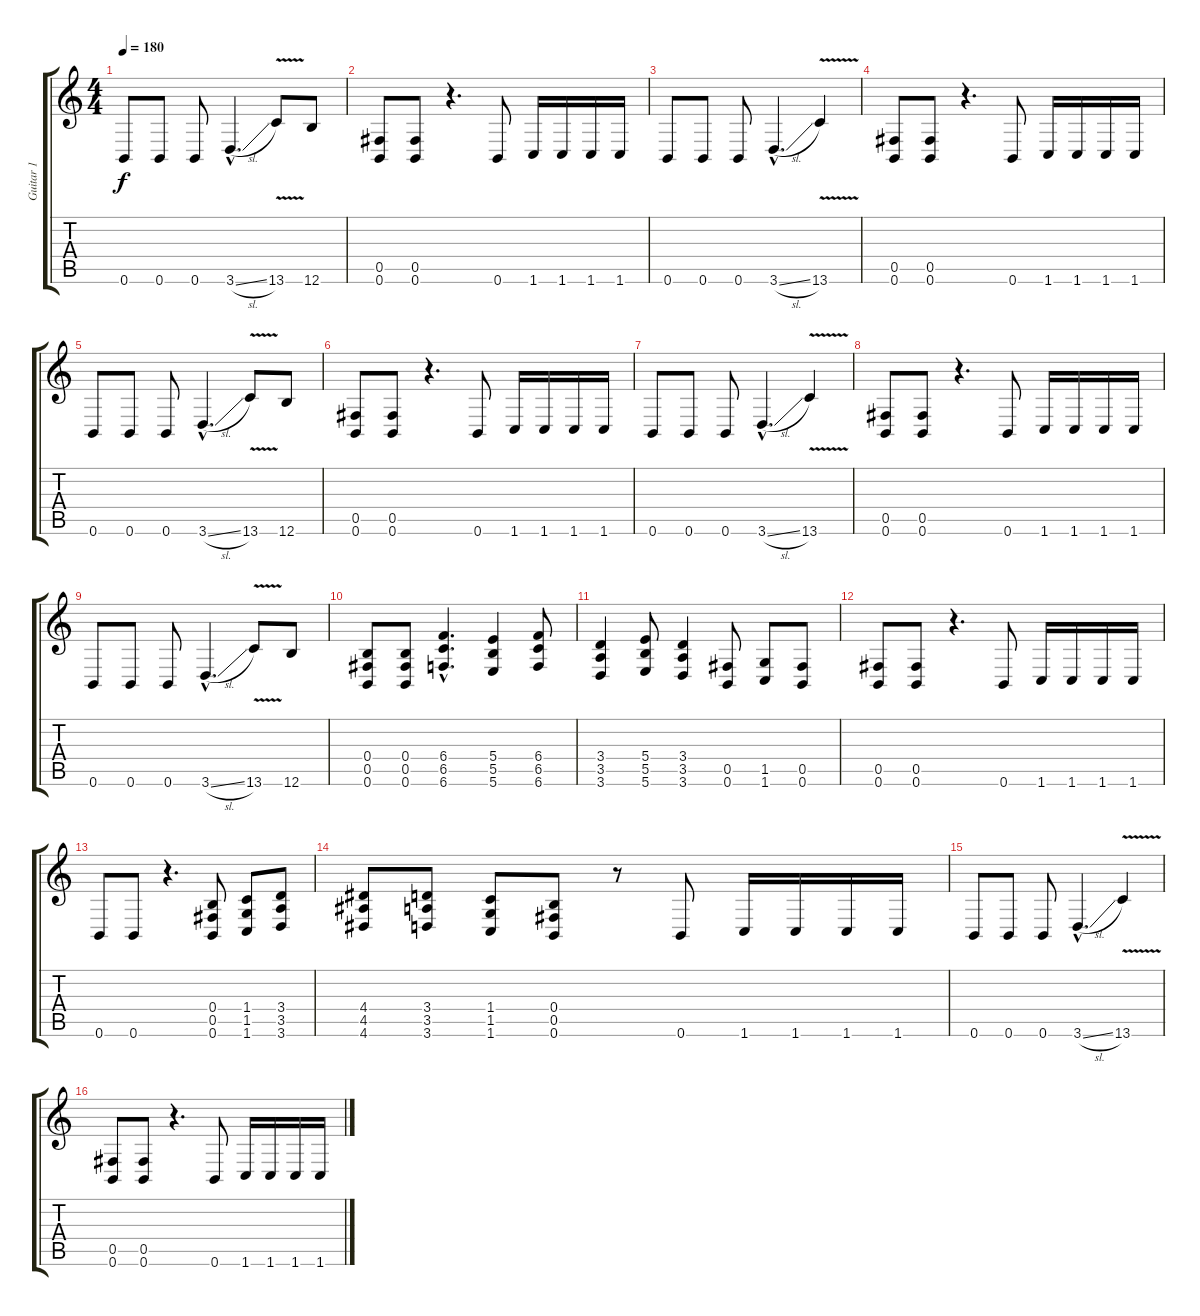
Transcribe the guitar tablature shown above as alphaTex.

\track ("Guitar 1" "Guitar 1") {instrument distortionguitar}
\staff {score tabs}
\tuning (Db4 Ab3 E3 B2 Gb2 B1) {hide}
\ts (4 4)
\tempo 180
\clef g2
\ks c
0.6.8{dy f} 0.6.8 0.6.8 3.6{sl hac}.4{d} 13.6{v}.8 12.6.8 |
(0.5 0.6).8 (0.5 0.6).8 r.4{d} 0.6.8 1.6.16 1.6.16 1.6.16 1.6.16 |
0.6.8 0.6.8 0.6.8 3.6{sl hac}.4{d} 13.6{v}.4 |
(0.5 0.6).8 (0.5 0.6).8 r.4{d} 0.6.8 1.6.16 1.6.16 1.6.16 1.6.16 |
0.6.8 0.6.8 0.6.8 3.6{sl hac}.4{d} 13.6{v}.8 12.6.8 |
(0.5 0.6).8 (0.5 0.6).8 r.4{d} 0.6.8 1.6.16 1.6.16 1.6.16 1.6.16 |
0.6.8 0.6.8 0.6.8 3.6{sl hac}.4{d} 13.6{v}.4 |
(0.5 0.6).8 (0.5 0.6).8 r.4{d} 0.6.8 1.6.16 1.6.16 1.6.16 1.6.16 |
0.6.8 0.6.8 0.6.8 3.6{sl hac}.4{d} 13.6{v}.8 12.6.8 |
(0.4 0.5 0.6).8 (0.4 0.5 0.6).8 (6.4{hac} 6.5{hac} 6.6{hac}).4{d} (5.4 5.5 5.6).4 (6.4 6.5 6.6).8 |
(3.4 3.5 3.6).4 (5.4 5.5 5.6).8 (3.4 3.5 3.6).4 (0.5 0.6).8 (1.5 1.6).8 (0.5 0.6).8 |
(0.5 0.6).8 (0.5 0.6).8 r.4{d} 0.6.8 1.6.16 1.6.16 1.6.16 1.6.16 |
0.6.8 0.6.8 r.4{d} (0.4 0.5 0.6).8 (1.4 1.5 1.6).8 (3.4 3.5 3.6).8 |
(4.4 4.5 4.6).8 (3.4 3.5 3.6).8 (1.4 1.5 1.6).8 (0.4 0.5 0.6).8 r.8 0.6.8 1.6.16 1.6.16 1.6.16 1.6.16 |
0.6.8 0.6.8 0.6.8 3.6{sl hac}.4{d} 13.6{v}.4 |
(0.5 0.6).8 (0.5 0.6).8 r.4{d} 0.6.8 1.6.16 1.6.16 1.6.16 1.6.16
